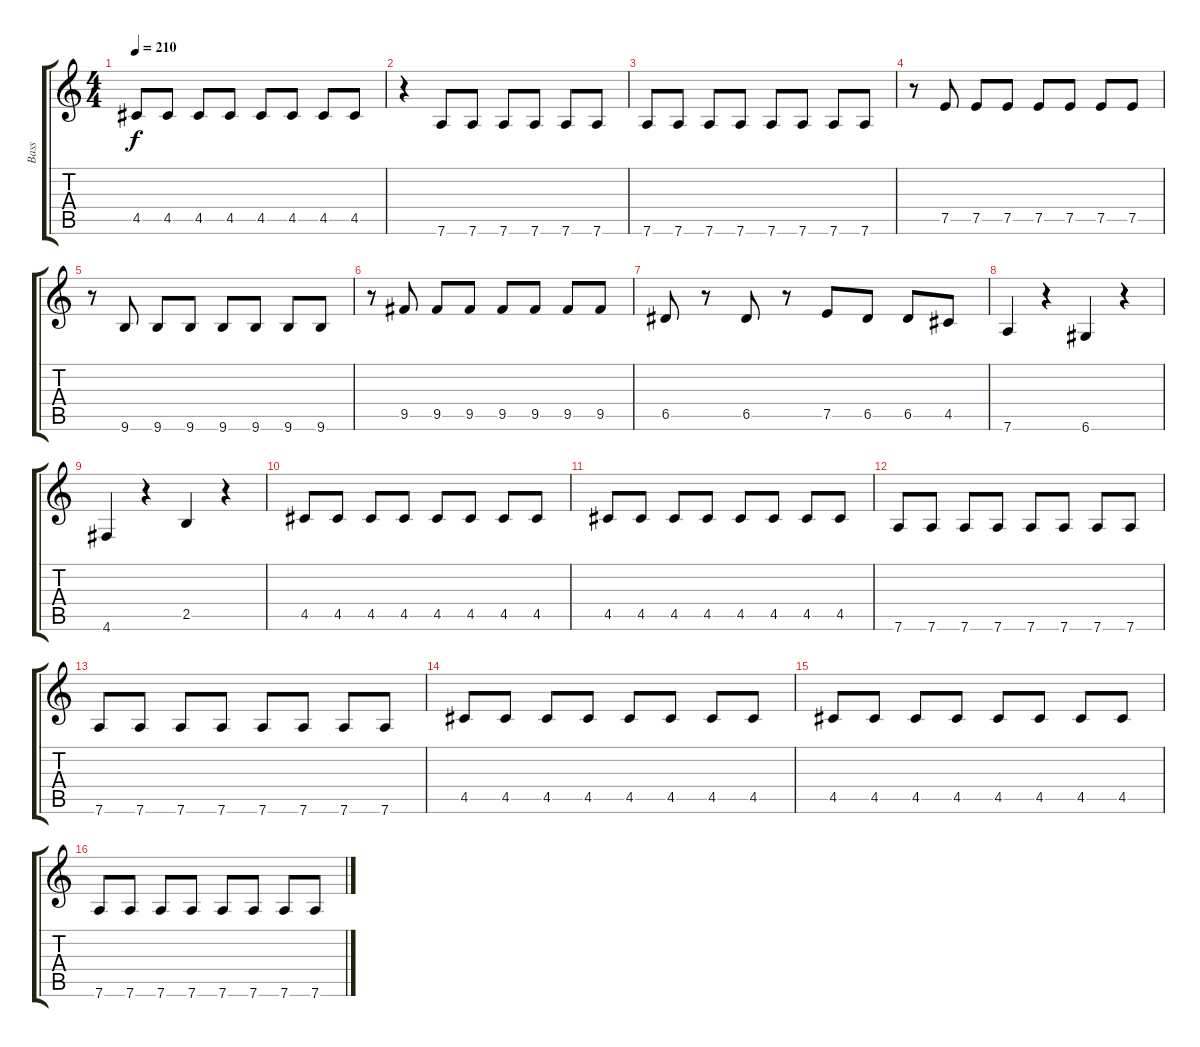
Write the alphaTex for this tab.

\track ("Bass" "Bass") {instrument slapbass2}
\staff {score tabs}
\tuning (E4 B3 G3 D3 A2 D2) {hide}
\ts (4 4)
\tempo 210
\clef g2
\ks c
4.5.8{dy f} 4.5.8 4.5.8 4.5.8 4.5.8 4.5.8 4.5.8 4.5.8 |
r.4 7.6.8 7.6.8 7.6.8 7.6.8 7.6.8 7.6.8 |
7.6.8 7.6.8 7.6.8 7.6.8 7.6.8 7.6.8 7.6.8 7.6.8 |
r.8 7.5.8 7.5.8 7.5.8 7.5.8 7.5.8 7.5.8 7.5.8 |
r.8 9.6.8 9.6.8 9.6.8 9.6.8 9.6.8 9.6.8 9.6.8 |
r.8 9.5.8 9.5.8 9.5.8 9.5.8 9.5.8 9.5.8 9.5.8 |
6.5.8 r.8 6.5.8 r.8 7.5.8 6.5.8 6.5.8 4.5.8 |
7.6.4 r.4 6.6.4 r.4 |
4.6.4 r.4 2.5.4 r.4 |
4.5.8 4.5.8 4.5.8 4.5.8 4.5.8 4.5.8 4.5.8 4.5.8 |
4.5.8 4.5.8 4.5.8 4.5.8 4.5.8 4.5.8 4.5.8 4.5.8 |
7.6.8 7.6.8 7.6.8 7.6.8 7.6.8 7.6.8 7.6.8 7.6.8 |
7.6.8 7.6.8 7.6.8 7.6.8 7.6.8 7.6.8 7.6.8 7.6.8 |
4.5.8 4.5.8 4.5.8 4.5.8 4.5.8 4.5.8 4.5.8 4.5.8 |
4.5.8 4.5.8 4.5.8 4.5.8 4.5.8 4.5.8 4.5.8 4.5.8 |
7.6.8 7.6.8 7.6.8 7.6.8 7.6.8 7.6.8 7.6.8 7.6.8
